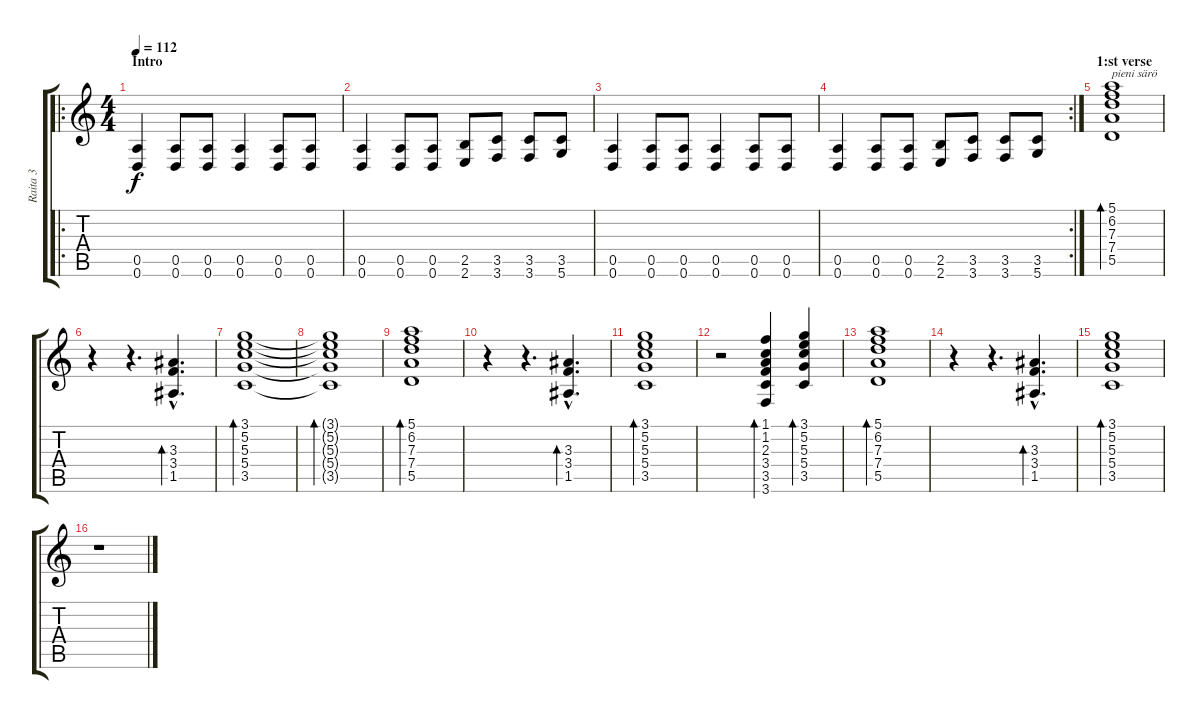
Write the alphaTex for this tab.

\track ("Raita 3" "Raita 3") {instrument overdrivenguitar}
\staff {score tabs}
\tuning (E4 B3 G3 D3 A2 D2) {hide}
\ro
\ts (4 4)
\section ("" "Intro")
\tempo 112
\clef g2
\ks c
(0.5 0.6).4{dy f instrument overdrivenguitar} (0.5 0.6).8 (0.5 0.6).8 (0.5 0.6).4 (0.5 0.6).8 (0.5 0.6).8 |
(0.5 0.6).4 (0.5 0.6).8 (0.5 0.6).8 (2.5 2.6).8 (3.5 3.6).8 (3.5 3.6).8 (3.5 5.6).8 |
(0.5 0.6).4 (0.5 0.6).8 (0.5 0.6).8 (0.5 0.6).4 (0.5 0.6).8 (0.5 0.6).8 |
\rc 2
(0.5 0.6).4 (0.5 0.6).8 (0.5 0.6).8 (2.5 2.6).8 (3.5 3.6).8 (3.5 3.6).8 (3.5 5.6).8 |
\section ("" "1:st verse")
(5.1 6.2 7.3 7.4 5.5).1{bd 60 txt "pieni särö" instrument electricguitarclean} |
r.4 r.4{d} (3.3{hac} 3.4{hac} 1.5{hac}).4{d bd 60 instrument electricguitarclean} |
(3.1 5.2 5.3 5.4 3.5).1{bd 60 instrument electricguitarclean} |
(3.1{t} 5.2{t} 5.3{t} 5.4{t} 3.5{t}).1{bd 60 instrument electricguitarclean} |
(5.1 6.2 7.3 7.4 5.5).1{bd 60 instrument electricguitarclean} |
r.4 r.4{d} (3.3{hac} 3.4{hac} 1.5{hac}).4{d bd 60} |
(3.1 5.2 5.3 5.4 3.5).1{bd 60} |
r.2 (1.1 1.2 2.3 3.4 3.5 3.6).4{bd 60 instrument electricguitarclean} (3.1 5.2 5.3 5.4 3.5).4{bd 60 instrument electricguitarclean} |
(5.1 6.2 7.3 7.4 5.5).1{bd 60 instrument electricguitarclean} |
r.4 r.4{d} (3.3{hac} 3.4{hac} 1.5{hac}).4{d bd 60 instrument electricguitarclean} |
(3.1 5.2 5.3 5.4 3.5).1{bd 60 instrument electricguitarclean} |
r.1
